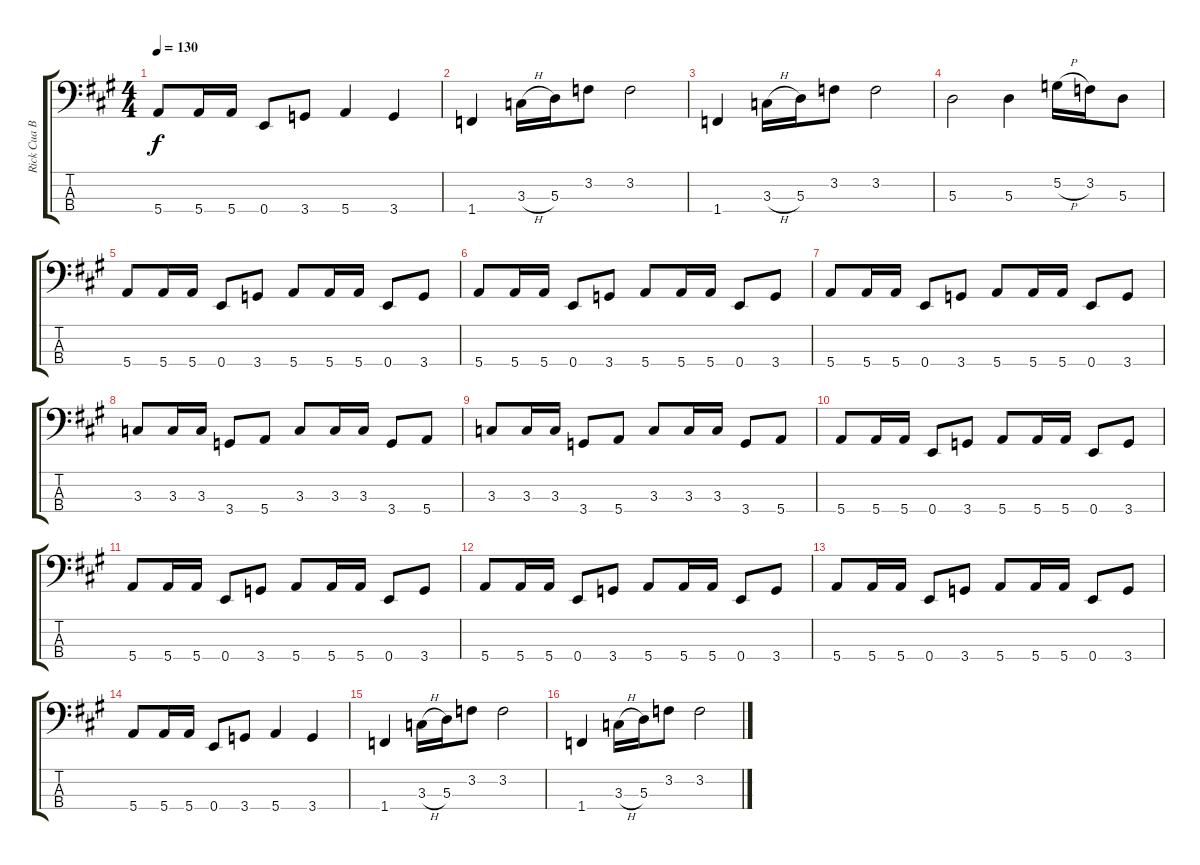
\track ("Rick Cua Bass" "Rick Cua B") {instrument electricbassfinger}
\staff {score tabs}
\tuning (G2 D2 A1 E1) {hide}
\ts (4 4)
\tempo 130
\clef f4
\ks f#minor
5.4.8{dy f} 5.4.16 5.4.16 0.4.8 3.4.8 5.4.4 3.4.4 |
1.4.4 3.3{h}.16 5.3.16 3.2.8 3.2.2 |
1.4.4 3.3{h}.16 5.3.16 3.2.8 3.2.2 |
5.3.2 5.3.4 5.2{h}.16 3.2.16 5.3.8 |
5.4.8 5.4.16 5.4.16 0.4.8 3.4.8 5.4.8 5.4.16 5.4.16 0.4.8 3.4.8 |
5.4.8 5.4.16 5.4.16 0.4.8 3.4.8 5.4.8 5.4.16 5.4.16 0.4.8 3.4.8 |
5.4.8 5.4.16 5.4.16 0.4.8 3.4.8 5.4.8 5.4.16 5.4.16 0.4.8 3.4.8 |
3.3.8 3.3.16 3.3.16 3.4.8 5.4.8 3.3.8 3.3.16 3.3.16 3.4.8 5.4.8 |
3.3.8 3.3.16 3.3.16 3.4.8 5.4.8 3.3.8 3.3.16 3.3.16 3.4.8 5.4.8 |
5.4.8 5.4.16 5.4.16 0.4.8 3.4.8 5.4.8 5.4.16 5.4.16 0.4.8 3.4.8 |
5.4.8 5.4.16 5.4.16 0.4.8 3.4.8 5.4.8 5.4.16 5.4.16 0.4.8 3.4.8 |
5.4.8 5.4.16 5.4.16 0.4.8 3.4.8 5.4.8 5.4.16 5.4.16 0.4.8 3.4.8 |
5.4.8 5.4.16 5.4.16 0.4.8 3.4.8 5.4.8 5.4.16 5.4.16 0.4.8 3.4.8 |
5.4.8 5.4.16 5.4.16 0.4.8 3.4.8 5.4.4 3.4.4 |
1.4.4 3.3{h}.16 5.3.16 3.2.8 3.2.2 |
1.4.4 3.3{h}.16 5.3.16 3.2.8 3.2.2
